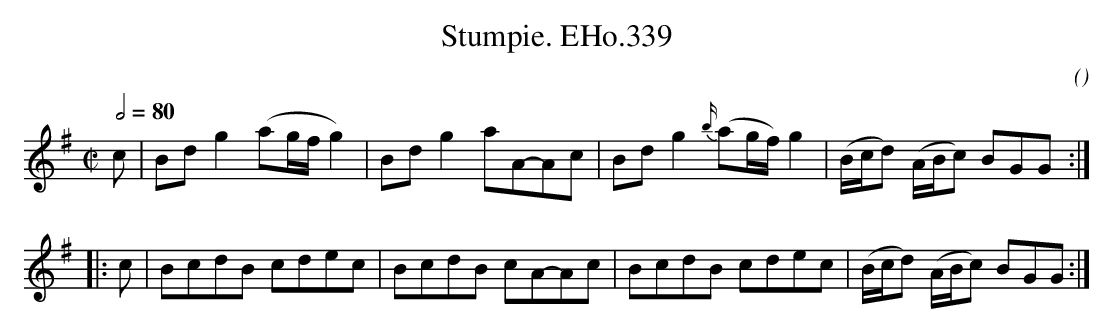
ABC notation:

X:1
T:Stumpie. EHo.339
M:C|
L:1/8
Q:1/2=80
C:
O:
K:G
c | Bd g2(ag/f/g2) | Bd g2 aA-Ac | Bd g2{b/}(ag/f/)g2 | (B/c/d) (A/B/c) BGG :|
|: c | BcdB cdec | BcdB cA-Ac | BcdB cdec | (B/c/d) (A/B/c) BGG :|
